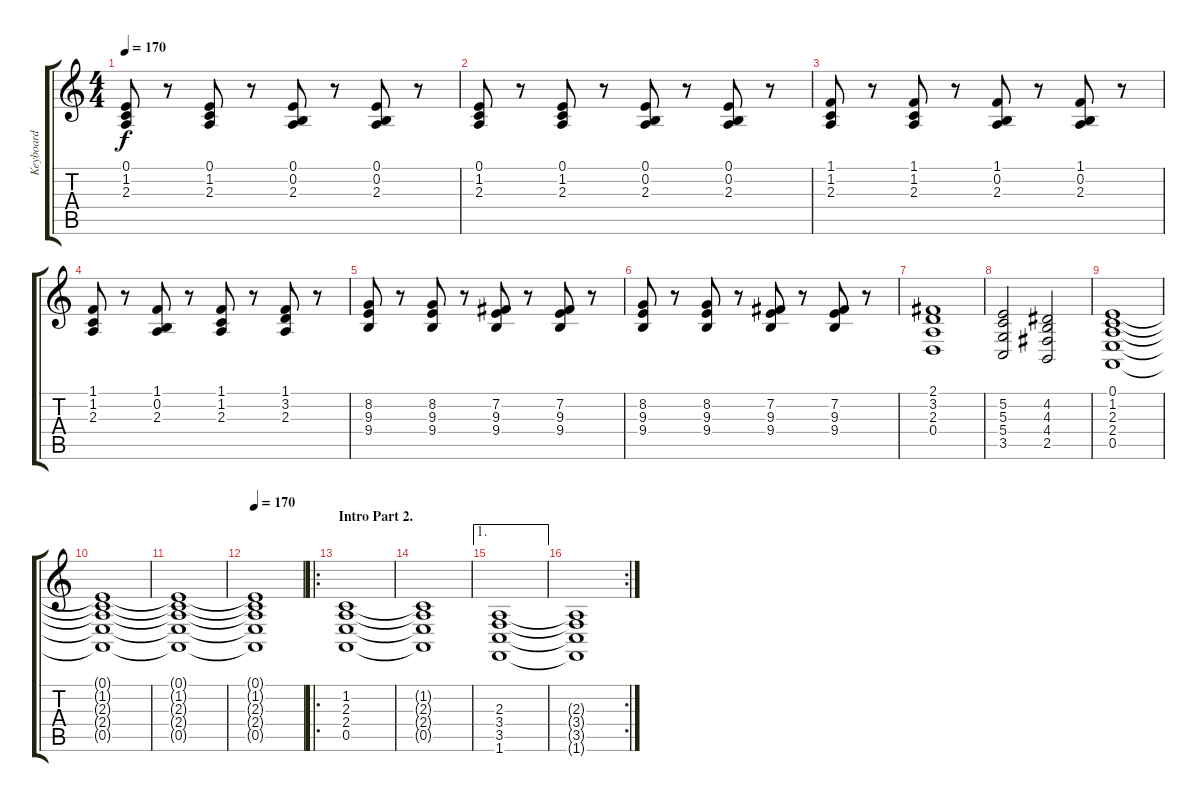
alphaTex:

\track ("Keyboard" "Keyboard") {instrument stringensemble1}
\staff {score tabs}
\tuning (E4 B3 G3 D3 A2 E2) {hide}
\ts (4 4)
\tempo 170
\clef g2
\ks c
(0.1 1.2 2.3).8{dy f} r.8 (0.1 1.2 2.3).8 r.8 (0.1 0.2 2.3).8 r.8 (0.1 0.2 2.3).8 r.8 |
(0.1 1.2 2.3).8 r.8 (0.1 1.2 2.3).8 r.8 (0.1 0.2 2.3).8 r.8 (0.1 0.2 2.3).8 r.8 |
(1.1 1.2 2.3).8 r.8 (1.1 1.2 2.3).8 r.8 (1.1 0.2 2.3).8 r.8 (1.1 0.2 2.3).8 r.8 |
(1.1 1.2 2.3).8 r.8 (1.1 0.2 2.3).8 r.8 (1.1 1.2 2.3).8 r.8 (1.1 3.2 2.3).8 r.8 |
(8.2 9.3 9.4).8 r.8 (8.2 9.3 9.4).8 r.8 (7.2 9.3 9.4).8 r.8 (7.2 9.3 9.4).8 r.8 |
(8.2 9.3 9.4).8 r.8 (8.2 9.3 9.4).8 r.8 (7.2 9.3 9.4).8 r.8 (7.2 9.3 9.4).8 r.8 |
(2.1 3.2 2.3 0.4).1 |
(5.2 5.3 5.4 3.5).2 (4.2 4.3 4.4 2.5).2 |
(0.1 1.2 2.3 2.4 0.5).1 |
(0.1{t} 1.2{t} 2.3{t} 2.4{t} 0.5{t}).1 |
(0.1{t} 1.2{t} 2.3{t} 2.4{t} 0.5{t}).1 |
\tempo 170
(0.1{t} 1.2{t} 2.3{t} 2.4{t} 0.5{t}).1 |
\ro
\section ("" "Intro Part 2.")
(1.2 2.3 2.4 0.5).1 |
(1.2{t} 2.3{t} 2.4{t} 0.5{t}).1 |
\ae 1
(2.3 3.4 3.5 1.6).1 |
\rc 2
(2.3{t} 3.4{t} 3.5{t} 1.6{t}).1
